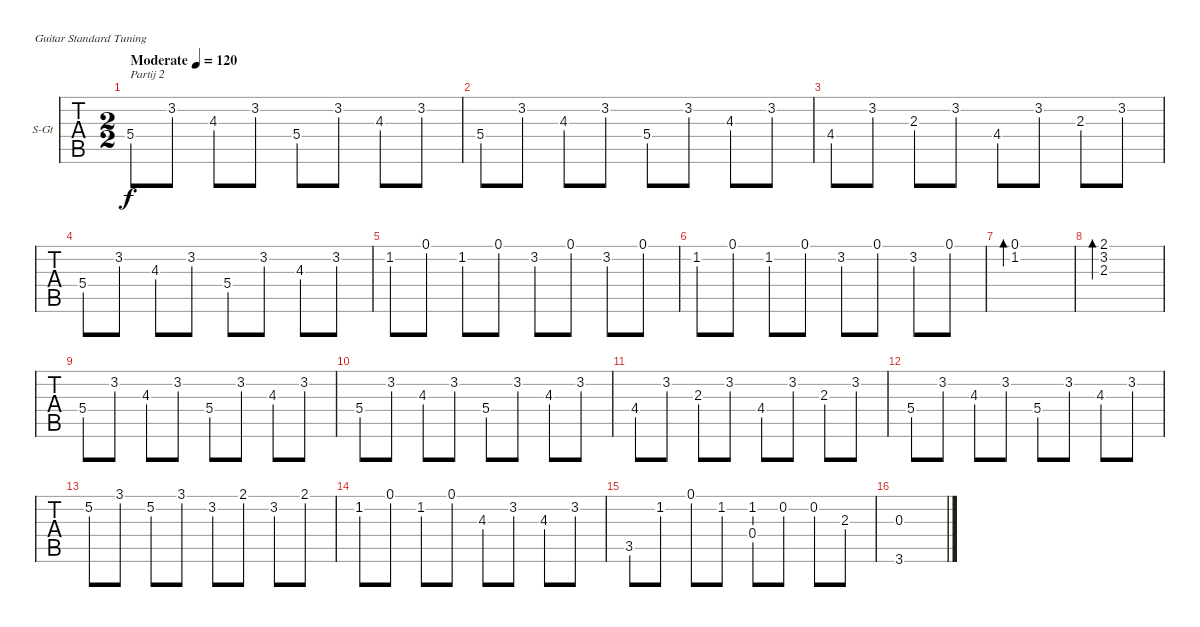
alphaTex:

\bracketExtendMode groupsimilarinstruments
\firstSystemTrackNameOrientation horizontal
\otherSystemsTrackNameOrientation horizontal
\track ("Rythm" "S-Gt") {instrument acousticguitarsteel}
\staff {tabs}
\tuning (E4 B3 G3 D3 A2 E2)
\ts (2 2)
\tempo (120 "Moderate")
\clef g2
\ks c
5.4.8{txt "Partij 2" dy f instrument acousticguitarsteel} 3.2.8 4.3.8 3.2.8 5.4.8 3.2.8 4.3.8 3.2.8 |
5.4.8 3.2.8 4.3.8 3.2.8 5.4.8 3.2.8 4.3.8 3.2.8 |
4.4.8 3.2.8 2.3.8 3.2.8 4.4.8 3.2.8 2.3.8 3.2.8 |
5.4.8 3.2.8 4.3.8 3.2.8 5.4.8 3.2.8 4.3.8 3.2.8 |
1.2.8 0.1.8 1.2.8 0.1.8 3.2.8 0.1.8 3.2.8 0.1.8 |
1.2.8 0.1.8 1.2.8 0.1.8 3.2.8 0.1.8 3.2.8 0.1.8 |
(0.1 1.2).1{bd 60} |
(2.1 3.2 2.3).1{bd 60} |
5.4.8 3.2.8 4.3.8 3.2.8 5.4.8 3.2.8 4.3.8 3.2.8 |
5.4.8 3.2.8 4.3.8 3.2.8 5.4.8 3.2.8 4.3.8 3.2.8 |
4.4.8 3.2.8 2.3.8 3.2.8 4.4.8 3.2.8 2.3.8 3.2.8 |
5.4.8 3.2.8 4.3.8 3.2.8 5.4.8 3.2.8 4.3.8 3.2.8 |
5.2.8 3.1.8 5.2.8 3.1.8 3.2.8 2.1.8 3.2.8 2.1.8 |
1.2.8 0.1.8 1.2.8 0.1.8 4.3.8 3.2.8 4.3.8 3.2.8 |
3.5.8 1.2.8 0.1.8 1.2.8 (1.2 0.4).8 0.2.8 0.2.8 2.3.8 |
(0.3 3.6).1
